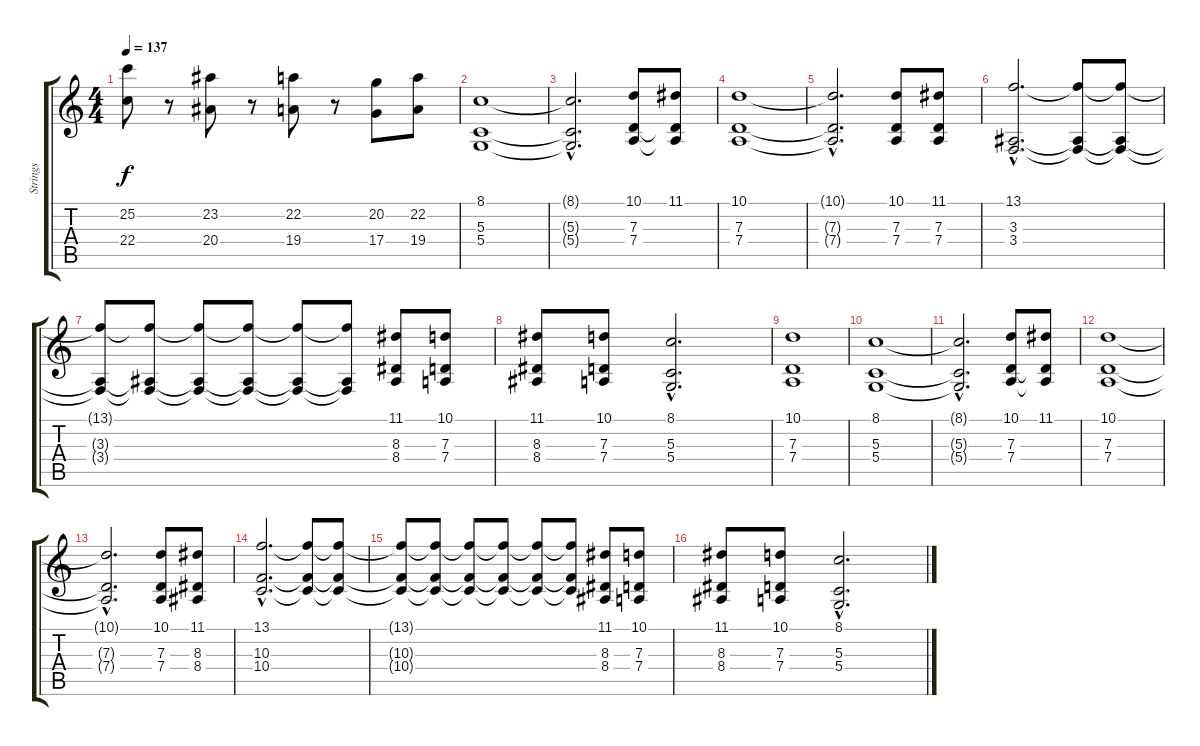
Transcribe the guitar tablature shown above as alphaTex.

\track ("Strings" "Strings") {instrument stringensemble1}
\staff {score tabs}
\tuning (E4 B3 G3 D3 A2 E2) {hide}
\ts (4 4)
\tempo 137
\clef g2
\ks c
(25.2 22.4).8{dy f} r.8 (23.2 20.4).8 r.8 (22.2 19.4).8 r.8 (20.2 17.4).8 (22.2 19.4).8 |
(8.1 5.3 5.4).1 |
(8.1{hac t} 5.3{hac t} 5.4{hac t}).2{d} (10.1 7.3 7.4).8 (11.1 7.3{t} 7.4{t}).8 |
(10.1 7.3 7.4).1 |
(10.1{hac t} 7.3{hac t} 7.4{hac t}).2{d} (10.1 7.3 7.4).8 (11.1 7.3 7.4).8 |
(13.1{hac} 3.3{hac} 3.4{hac}).2{d} (13.1{t} 3.3{t} 3.4{t}).8 (13.1{t} 3.3{t} 3.4{t}).8 |
(13.1{t} 3.3{t} 3.4{t}).8 (13.1{t} 3.3{t} 3.4{t}).8 (13.1{t} 3.3{t} 3.4{t}).8 (13.1{t} 3.3{t} 3.4{t}).8 (13.1{t} 3.3{t} 3.4{t}).8 (13.1{t} 3.3{t} 3.4{t}).8 (11.1 8.3 8.4).8 (10.1 7.3 7.4).8 |
(11.1 8.3 8.4).8 (10.1 7.3 7.4).8 (8.1{hac} 5.3{hac} 5.4{hac}).2{d} |
(10.1 7.3 7.4).1 |
(8.1 5.3 5.4).1 |
(8.1{hac t} 5.3{hac t} 5.4{hac t}).2{d} (10.1 7.3 7.4).8 (11.1 7.3{t} 7.4{t}).8 |
(10.1 7.3 7.4).1 |
(10.1{hac t} 7.3{hac t} 7.4{hac t}).2{d} (10.1 7.3 7.4).8 (11.1 8.3 8.4).8 |
(13.1{hac} 10.3{hac} 10.4{hac}).2{d} (13.1{t} 10.3{t} 10.4{t}).8 (13.1{t} 10.3{t} 10.4{t}).8 |
(13.1{t} 10.3{t} 10.4{t}).8 (13.1{t} 10.3{t} 10.4{t}).8 (13.1{t} 10.3{t} 10.4{t}).8 (13.1{t} 10.3{t} 10.4{t}).8 (13.1{t} 10.3{t} 10.4{t}).8 (13.1{t} 10.3{t} 10.4{t}).8 (11.1 8.3 8.4).8 (10.1 7.3 7.4).8 |
(11.1 8.3 8.4).8 (10.1 7.3 7.4).8 (8.1{hac} 5.3{hac} 5.4{hac}).2{d}
